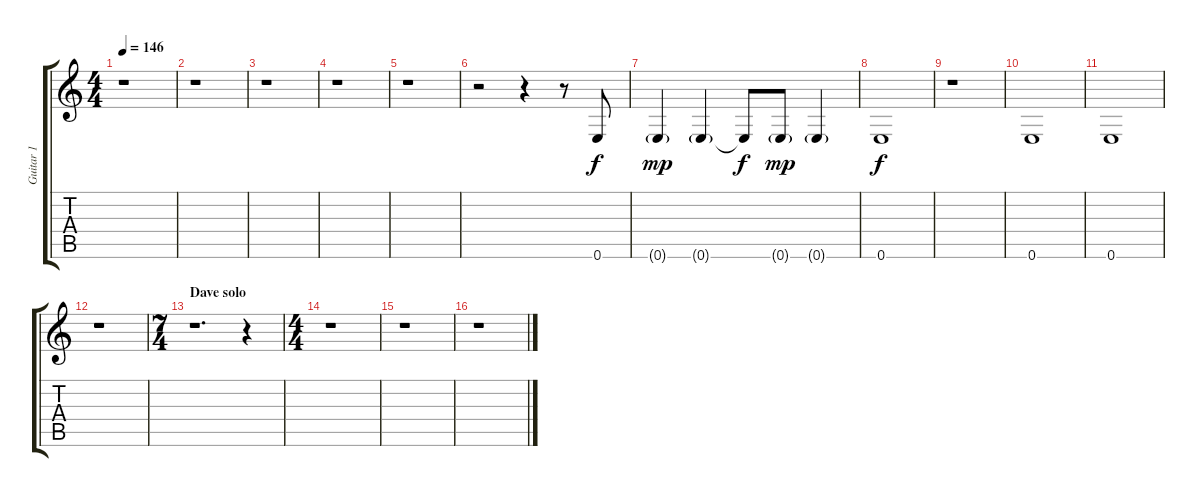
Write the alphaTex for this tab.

\track ("Guitar 1" "Guitar 1") {instrument distortionguitar}
\staff {score tabs}
\tuning (E4 B3 G3 D3 A2 E2) {hide}
\ts (4 4)
\tempo 146
\clef g2
\ks c
r.1{dy f} |
r.1 |
r.1 |
r.1 |
r.1 |
r.2 r.4 r.8 0.6.8 |
0.6{g}.4{dy mp} 0.6{g}.4 0.6{t}.8{dy f} 0.6{g}.8{dy mp} 0.6{g}.4 |
0.6.1{dy f} |
r.1 |
0.6.1 |
0.6.1 |
r.1 |
\ts (7 4)
\section ("" "Dave solo")
r.1{d} r.4 |
\ts (4 4)
r.1 |
r.1 |
r.1
